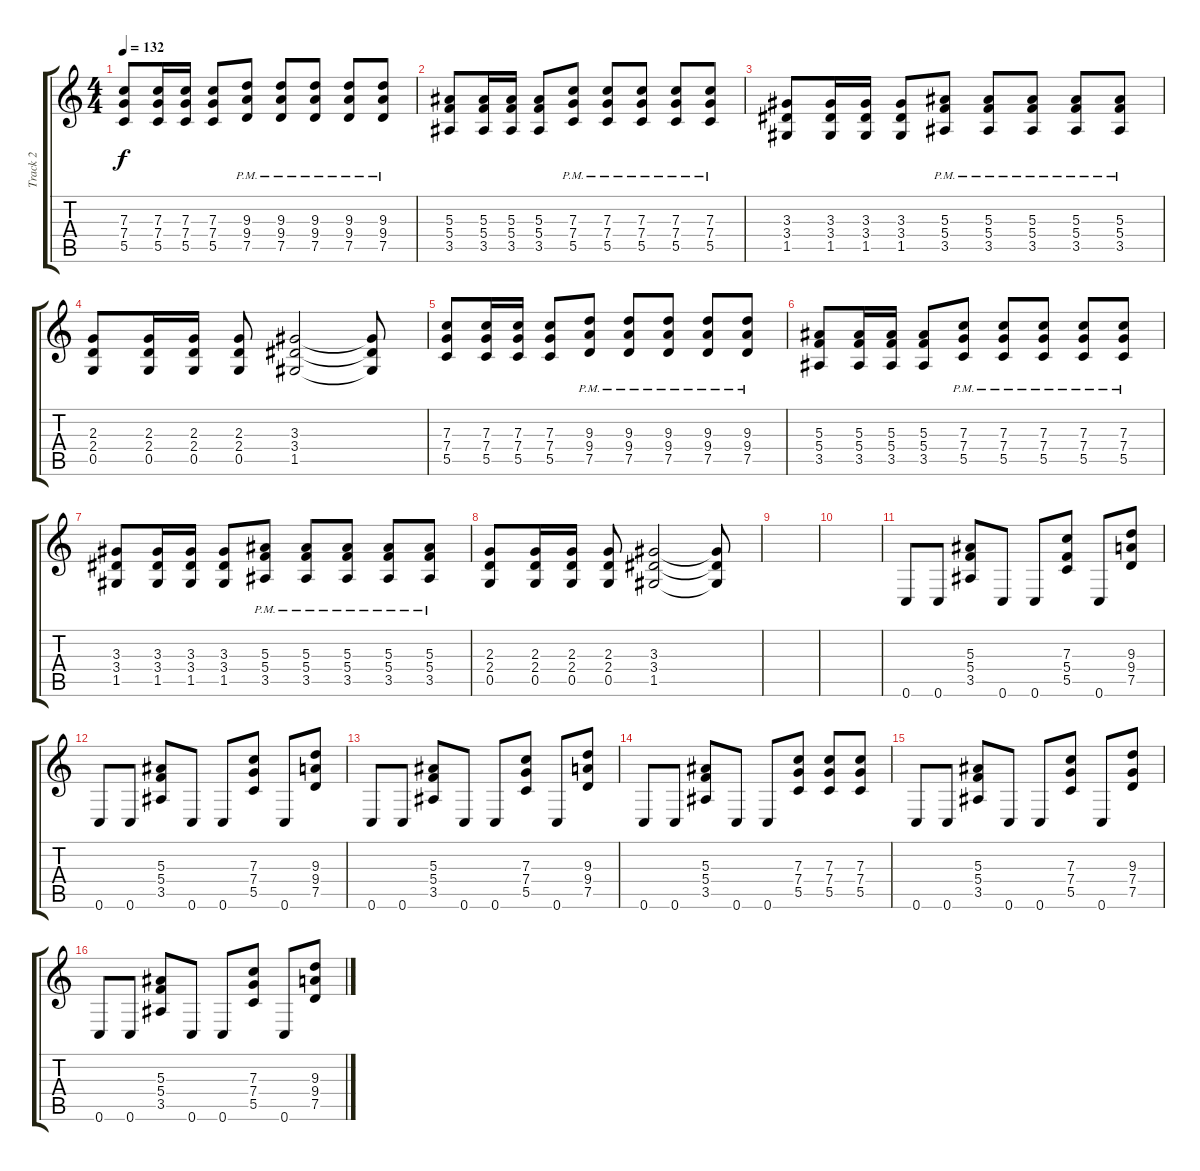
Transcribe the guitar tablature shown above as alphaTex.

\track ("Track 2" "Track 2") {instrument distortionguitar}
\staff {score tabs}
\tuning (D4 A3 F3 C3 G2 C2) {hide}
\ts (4 4)
\tempo 132
\clef g2
\ks c
(7.3 7.4 5.5).8{dy f} (7.3 7.4 5.5).16 (7.3 7.4 5.5).16 (7.3 7.4 5.5).8 (9.3{pm} 9.4{pm} 7.5{pm}).8 (9.3{pm} 9.4{pm} 7.5{pm}).8 (9.3{pm} 9.4{pm} 7.5{pm}).8 (9.3{pm} 9.4{pm} 7.5{pm}).8 (9.3{pm} 9.4{pm} 7.5{pm}).8 |
(5.3 5.4 3.5).8 (5.3 5.4 3.5).16 (5.3 5.4 3.5).16 (5.3 5.4 3.5).8 (7.3{pm} 7.4{pm} 5.5{pm}).8 (7.3{pm} 7.4{pm} 5.5{pm}).8 (7.3{pm} 7.4{pm} 5.5{pm}).8 (7.3{pm} 7.4{pm} 5.5{pm}).8 (7.3{pm} 7.4{pm} 5.5{pm}).8 |
(3.3 3.4 1.5).8 (3.3 3.4 1.5).16 (3.3 3.4 1.5).16 (3.3 3.4 1.5).8 (5.3{pm} 5.4{pm} 3.5{pm}).8 (5.3{pm} 5.4{pm} 3.5{pm}).8 (5.3{pm} 5.4{pm} 3.5{pm}).8 (5.3{pm} 5.4{pm} 3.5{pm}).8 (5.3{pm} 5.4{pm} 3.5{pm}).8 |
(2.3 2.4 0.5).8 (2.3 2.4 0.5).16 (2.3 2.4 0.5).16 (2.3 2.4 0.5).8 (3.3 3.4 1.5).2 (3.3{t} 3.4{t} 1.5{t}).8 |
(7.3 7.4 5.5).8 (7.3 7.4 5.5).16 (7.3 7.4 5.5).16 (7.3 7.4 5.5).8 (9.3{pm} 9.4{pm} 7.5{pm}).8 (9.3{pm} 9.4{pm} 7.5{pm}).8 (9.3{pm} 9.4{pm} 7.5{pm}).8 (9.3{pm} 9.4{pm} 7.5{pm}).8 (9.3{pm} 9.4{pm} 7.5{pm}).8 |
(5.3 5.4 3.5).8 (5.3 5.4 3.5).16 (5.3 5.4 3.5).16 (5.3 5.4 3.5).8 (7.3{pm} 7.4{pm} 5.5{pm}).8 (7.3{pm} 7.4{pm} 5.5{pm}).8 (7.3{pm} 7.4{pm} 5.5{pm}).8 (7.3{pm} 7.4{pm} 5.5{pm}).8 (7.3{pm} 7.4{pm} 5.5{pm}).8 |
(3.3 3.4 1.5).8 (3.3 3.4 1.5).16 (3.3 3.4 1.5).16 (3.3 3.4 1.5).8 (5.3{pm} 5.4{pm} 3.5{pm}).8 (5.3{pm} 5.4{pm} 3.5{pm}).8 (5.3{pm} 5.4{pm} 3.5{pm}).8 (5.3{pm} 5.4{pm} 3.5{pm}).8 (5.3{pm} 5.4{pm} 3.5{pm}).8 |
(2.3 2.4 0.5).8 (2.3 2.4 0.5).16 (2.3 2.4 0.5).16 (2.3 2.4 0.5).8 (3.3 3.4 1.5).2 (3.3{t} 3.4{t} 1.5{t}).8 |
|
|
0.6.8 0.6.8 (5.3 5.4 3.5).8 0.6.8 0.6.8 (7.3 5.4 5.5).8 0.6.8 (9.3 9.4 7.5).8 |
0.6.8 0.6.8 (5.3 5.4 3.5).8 0.6.8 0.6.8 (7.3 7.4 5.5).8 0.6.8 (9.3 9.4 7.5).8 |
0.6.8 0.6.8 (5.3 5.4 3.5).8 0.6.8 0.6.8 (7.3 7.4 5.5).8 0.6.8 (9.3 9.4 7.5).8 |
0.6.8 0.6.8 (5.3 5.4 3.5).8 0.6.8 0.6.8 (7.3 7.4 5.5).8 (7.3 7.4 5.5).8 (7.3 7.4 5.5).8 |
0.6.8 0.6.8 (5.3 5.4 3.5).8 0.6.8 0.6.8 (7.3 7.4 5.5).8 0.6.8 (9.3 7.4 7.5).8 |
0.6.8 0.6.8 (5.3 5.4 3.5).8 0.6.8 0.6.8 (7.3 7.4 5.5).8 0.6.8 (9.3 9.4 7.5).8
